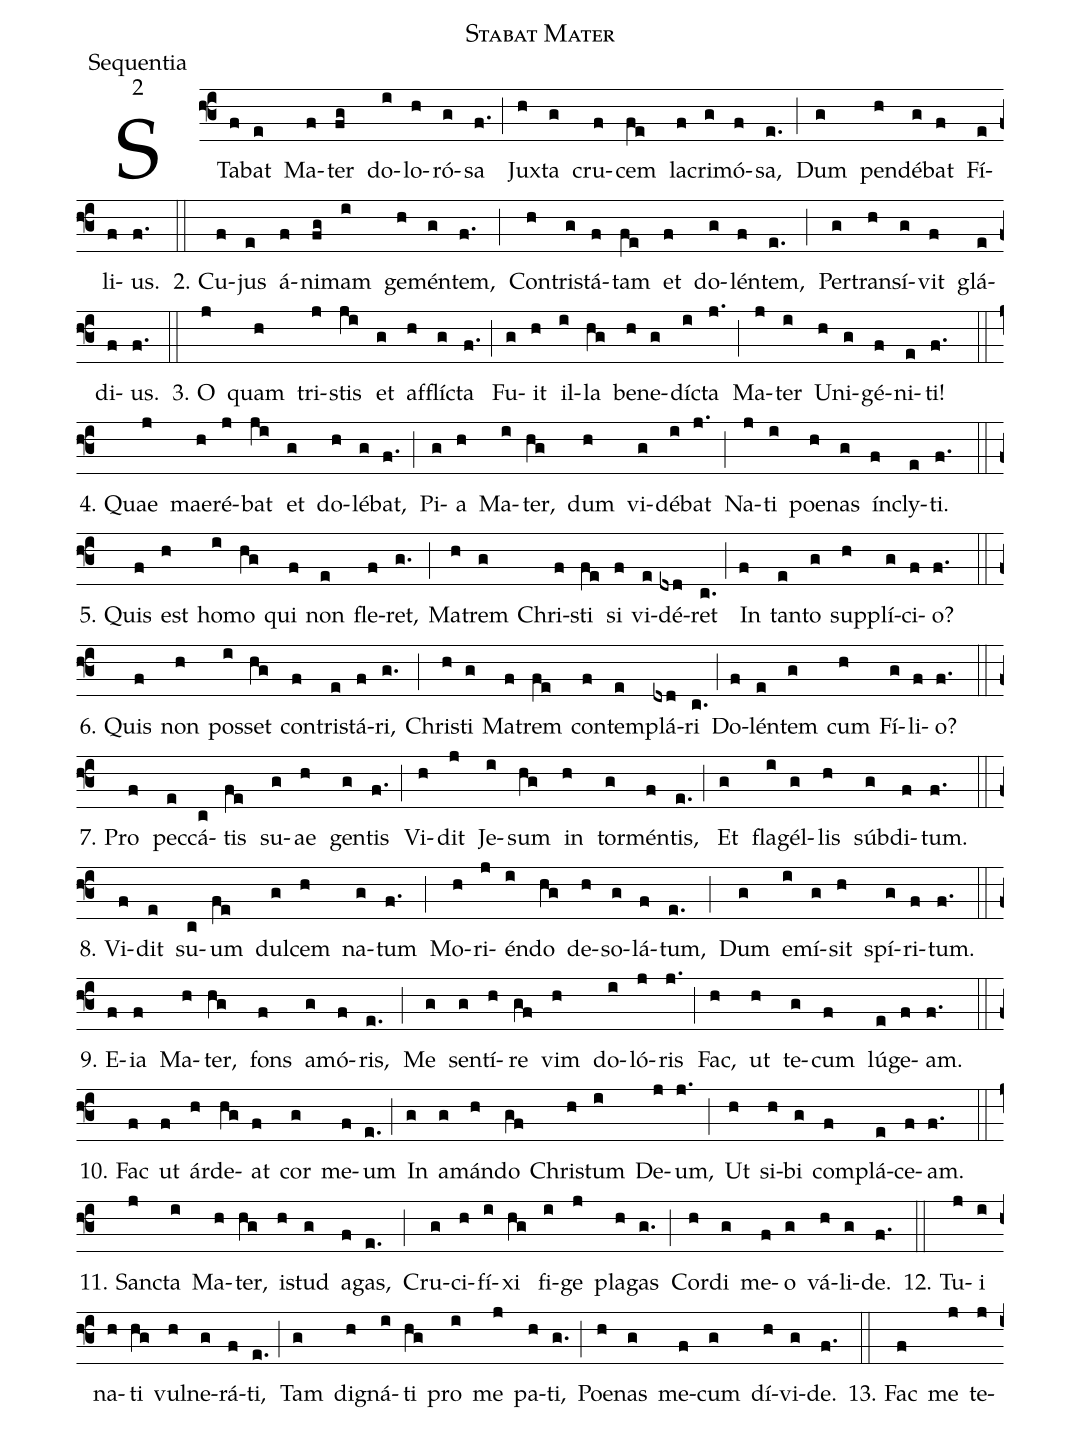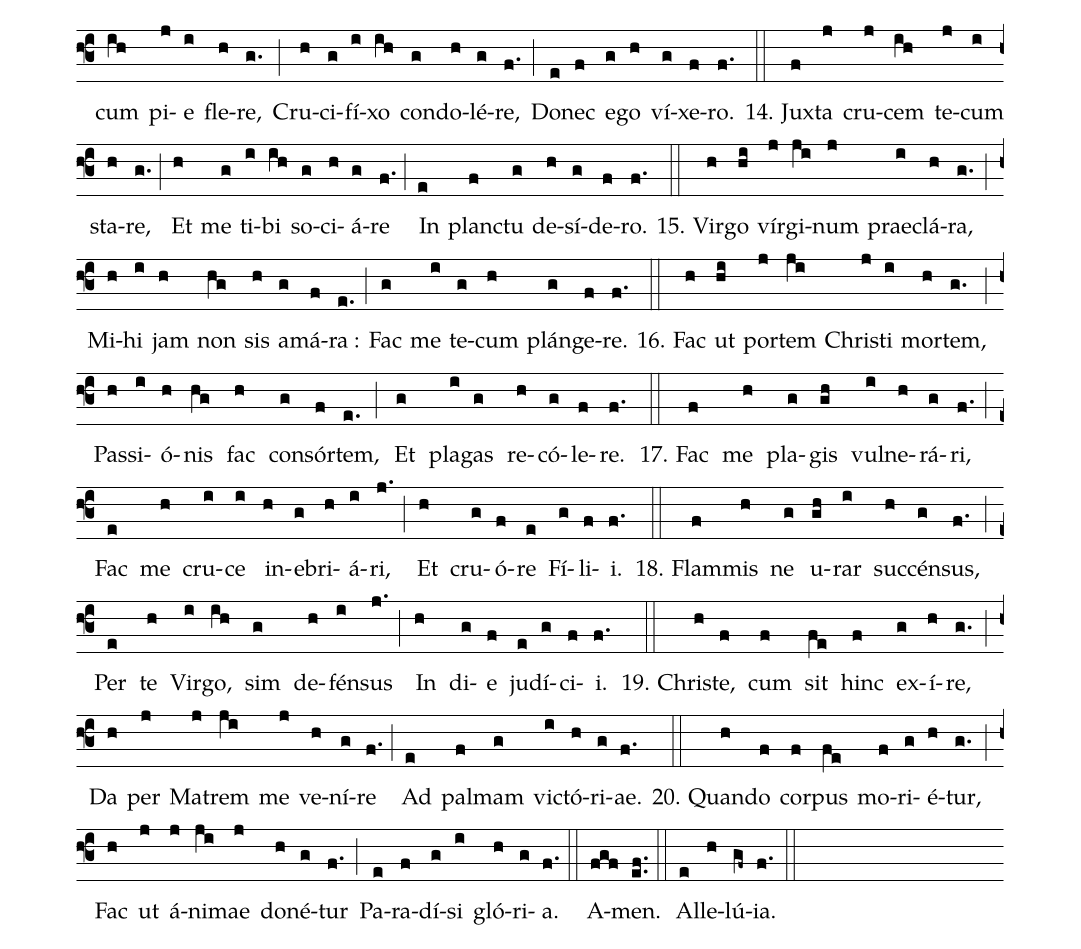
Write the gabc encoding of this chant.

name:Stabat Mater;
office-part:Sequentia;
mode:2;
%%
(f3) STa(f)bat(e) Ma(f)ter(fg) do(i)lo(h)ró(g)sa(f.) (;) Jux(h)ta(g) cru(f)cem(fe) la(f)cri(g)mó(f)sa,(e.) (;) Dum(g) pen(h)dé(g)bat(f) Fí(e)li(f)us.(f.) (::)

2. Cu(f)jus(e) á(f)ni(fg)mam(i) ge(h)mén(g)tem,(f.) (;) Con(h)tri(g)stá(f)tam(fe) et(f) do(g)lén(f)tem,(e.) (;) Per(g)trans(h)í(g)vit(f) glá(e)di(f)us.(f.) (::)

3. O(j) quam(h) tri(j)stis(ji) et(g) af(h)flí(g)cta(f.) (;) Fu(g)it(h) il(i)la(hg) be(h)ne(g)dí(i)cta(j.) (;) Ma(j)ter(i) U(h)ni(g)gé(f)ni(e)ti!(f.) (::)

4. Quae(j) mae(h)ré(j)bat(ji) et(g) do(h)lé(g)bat,(f.) (;) Pi(g)a(h) Ma(i)ter,(hg) dum(h) vi(g)dé(i)bat(j.) (;) Na(j)ti(i) poe(h)nas(g) ín(f)cly(e)ti.(f.) (::)

5. Quis(f) est(h) ho(i)mo(hg) qui(f) non(e) fle(f)ret,(g.) (;) Ma(h)trem(g) Chri(f)sti(fe) si(f) vi(e)dé(dxd)ret(c.) (;) In(f) tan(e)to(g) sup(h)plí(g)ci(f)o?(f.) (::)

6. Quis(f) non(h) pos(i)set(hg) con(f)tri(e)stá(f)ri,(g.) (;) Chri(h)sti(g) Ma(f)trem(fe) con(f)tem(e)plá(dxd)ri(c.) (;) Do(f)lén(e)tem(g) cum(h) Fí(g)li(f)o?(f.) (::)

7. Pro(f) pec(e)cá(c)tis(fe) su(g)ae(h) gen(g)tis(f.) (;) Vi(h)dit(j) Je(i)sum(hg) in(h) tor(g)mén(f)tis,(e.) (;) Et(g) fla(i)gél(g)lis(h) súb(g)di(f)tum.(f.) (::)

8. Vi(f)dit(e) su(c)um(fe) dul(g)cem(h) na(g)tum(f.) (;) Mo(h)ri(j)én(i)do(hg) de(h)so(g)lá(f)tum,(e.) (;) Dum(g) e(i)mí(g)sit(h) spí(g)ri(f)tum.(f.) (::)

9. E(f){ia}(f) Ma(h)ter,(hg) fons(f) a(g)mó(f)ris,(e.) (;) Me(g) sen(g)tí(h)re(gf) vim(h) do(i)ló(j)ris(j.) (;) Fac,(h) ut(h) te(g)cum(f) lú(e)ge(f)am.(f.) (::)

10. Fac(f) ut(f) ár(h)de(hg)at(f) cor(g) me(f)um(e.) (;) In(g) a(g)mán(h)do(gf) Chri(h)stum(i) De(j)um,(j.) (;) Ut(h) si(h)bi(g) com(f)plá(e)ce(f)am.(f.) (::)

11. San(j)cta(i) Ma(h)ter,(hg) i(h)stud(g) a(f)gas,(e.) (;) Cru(g)ci(h)fí(i)xi(hg) fi(i)ge(j) pla(h)gas(g.) (;) Cor(h)di(g) me(f)o(g) vá(h)li(g)de.(f.) (::)

12. Tu(j)i(i) na(h)ti(hg) vul(h)ne(g)rá(f)ti,(e.) (;) Tam(g) di(h)gná(i)ti(hg) pro(i) me(j) pa(h)ti,(g.) (;) Poe(h)nas(g) me(f)cum(g) dí(h)vi(g)de.(f.) (::)

13. Fac(f) me(j) te(j)cum(ih) pi(j)e(i) fle(h)re,(g.) (;) Cru(h)ci(g)fí(i)xo(ih) con(g)do(h)lé(g)re,(f.) (;) Do(e)nec(f) e(g)go(h) ví(g)xe(f)ro.(f.) (::)

14. Jux(f)ta(j) cru(j)cem(ih) te(j)cum(i) sta(h)re,(g.) (;) Et(h) me(g) ti(i)bi(ih) so(g)ci(h)á(g)re(f.) (;) In(e) plan(f)ctu(g) de(h)sí(g)de(f)ro.(f.) (::)

15. Vir(h)go(hi) vír(j)gi(ji)num(j) prae(i)clá(h)ra,(g.) (;) Mi(h)hi(i) jam(h) non(hg) sis(h) a(g)má(f)ra :(e.) (;) Fac(g) me(i) te(g)cum(h) plán(g)ge(f)re.(f.) (::)

16. Fac(h) ut(hi) por(j)tem(ji) Chri(j)sti(i) mor(h)tem,(g.) (;) Pas(h)si(i)ó(h)nis(hg) fac(h) con(g)sór(f)tem,(e.) (;) Et(g) pla(i)gas(g) re(h)có(g)le(f)re.(f.) (::)

17. Fac(f) me(h) pla(g)gis(gh) vul(i)ne(h)rá(g)ri,(f.) (;) Fac(e) me(h) cru(i)ce(i) in(h)e(g)bri(h)á(i)ri,(j.) (;) Et(h) cru(g)ó(f)re(e) Fí(g)li(f)i.(f.) (::)

18. Flam(f)mis(h) ne(g) u(gh)rar(i) suc(h)cén(g)sus,(f.) (;) Per(e) te(h) Vir(i)go,(ih) sim(g) de(h)fén(i)sus(j.) (;) In(h) di(g)e(f) ju(e)dí(g)ci(f)i.(f.) (::)

19. Chri(h)ste,(f) cum(f) sit(fe) hinc(f) ex(g)í(h)re,(g.) (;) Da(h) per(j) Ma(j)trem(ji) me(j) ve(h)ní(g)re(f.) (;) Ad(e) pal(f)mam(g) vi(i)ctó(h)ri(g)ae.(f.) (::)

20. Quan(h)do(f) cor(f)pus(fe) mo(f)ri(g)é(h)tur,(g.) (;) Fac(h) ut(j) á(j)ni(ji)mae(j) do(h)né(g)tur(f.) (;) Pa(e)ra(f)dí(g)si(i) gló(h)ri(g)a.(f.) (::)

A(fgf)men.(ef..) (::)
Al(e)le(h)lú(gf~){ia}.(f.) (::)
